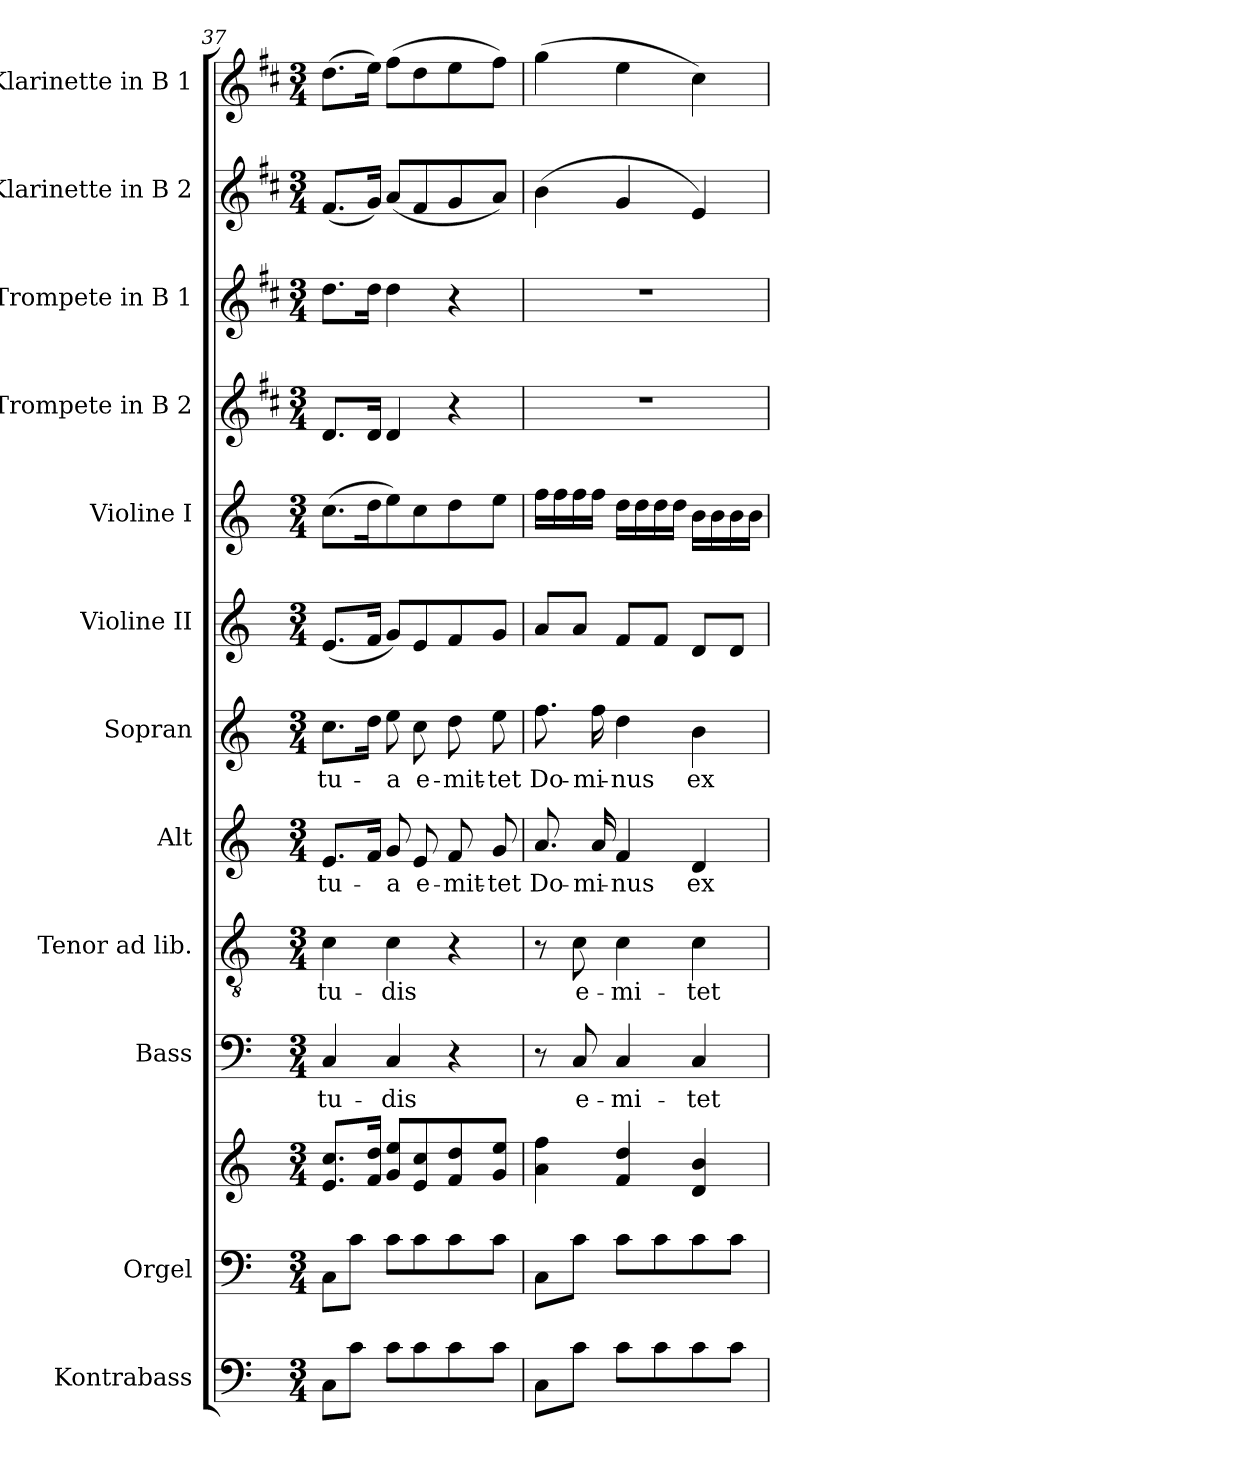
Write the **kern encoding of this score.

**kern	**kern	**kern	**kern	**text	**kern	**text	**kern	**text	**kern	**text	**kern	**kern	**kern	**kern	**kern	**kern
*part12	*part11	*part11	*part10	*part10	*part9	*part9	*part8	*part8	*part7	*part7	*part6	*part5	*part4	*part3	*part2	*part1
*staff13	*staff12	*staff11	*staff10	*staff10	*staff9	*staff9	*staff8	*staff8	*staff7	*staff7	*staff6	*staff5	*staff4	*staff3	*staff2	*staff1
*I"Kontrabass	*I"Orgel	*	*I"Bass	*	*I"Tenor ad lib.	*	*I"Alt	*	*I"Sopran	*	*I"Violine II	*I"Violine I	*I"Trompete in B 2	*I"Trompete in B 1	*I"Klarinette in B 2	*I"Klarinette in B 1
*I'Kb.	*I'Org.	*	*I'B	*	*I'T	*	*I'A	*	*I'S	*	*I'Vl. II	*I'Vl. I	*	*	*	*
*clefF4	*clefF4	*clefG2	*clefF4	*	*clefGv2	*	*clefG2	*	*clefG2	*	*clefG2	*clefG2	*clefG2	*clefG2	*clefG2	*clefG2
*ITrd7c12	*	*	*	*	*	*	*	*	*	*	*	*	*ITrd1c2	*ITrd1c2	*ITrd1c2	*ITrd1c2
*k[]	*k[]	*k[]	*k[]	*	*k[]	*	*k[]	*	*k[]	*	*k[]	*k[]	*k[]	*k[]	*k[]	*k[]
*C:	*C:	*C:	*C:	*	*C:	*	*C:	*	*C:	*	*C:	*C:	*C:	*C:	*C:	*C:
*M3/4	*M3/4	*M3/4	*M3/4	*	*M3/4	*	*M3/4	*	*M3/4	*	*M3/4	*M3/4	*M3/4	*M3/4	*M3/4	*M3/4
=37	=37	=37	=37	=37	=37	=37	=37	=37	=37	=37	=37	=37	=37	=37	=37	=37
!	!	!	!	!LO:LY:b	!	!LO:LY:b	!	!LO:LY:b	!	!LO:LY:b	!	!	!	!	!	!
8CC\L	8C\L	8.e/ 8.cc/L	4C/	-tu-	4c\	-tu-	8.e/L	tu-	8.cc\L	tu-	(<8.e/L	(>8.cc\L	8.c/L	8.cc\L	(<8.e/L	(>8.cc\L
8C\J	8c\J	.	.	.	.	.	.	.	.	.	.	.	.	.	.	.
.	.	16f/ 16dd/Jk	.	.	.	.	16f/Jk	.	16dd\Jk	.	16f/Jk	16dd\k	16c/Jk	16cc\Jk	16f/Jk)	16dd\Jk)
!	!	!	!	!LO:LY:b	!	!LO:LY:b	!	!LO:LY:b	!	!LO:LY:b	!	!	!	!	!	!
8C\L	8c\L	8g/ 8ee/L	4C/	-dis	4c\	-dis	8g/	-a	8ee\	-a	8g/L)	8ee\)	4c/	4cc\	(<8g/L	(>8ee\L
!	!	!	!	!	!	!	!	!LO:LY:b	!	!LO:LY:b	!	!	!	!	!	!
8C\	8c\	8e/ 8cc/	.	.	.	.	8e/	e-	8cc\	e-	8e/	8cc\	.	.	8e/	8cc\
!	!	!	!	!	!	!	!	!LO:LY:b	!	!LO:LY:b	!	!	!	!	!	!
8C\	8c\	8f/ 8dd/	4r	.	4r	.	8f/	-mit-	8dd\	-mit-	8f/	8dd\	4r	4r	8f/	8dd\
!	!	!	!	!	!	!	!	!LO:LY:b	!	!LO:LY:b	!	!	!	!	!	!
8C\J	8c\J	8g/ 8ee/J	.	.	.	.	8g/	-tet	8ee\	-tet	8g/J	8ee\J	.	.	8g/J)	8ee\J)
=38	=38	=38	=38	=38	=38	=38	=38	=38	=38	=38	=38	=38	=38	=38	=38	=38
!	!	!	!	!	!	!	!	!LO:LY:b	!	!LO:LY:b	!	!	!	!	!	!
8CC\L	8C\L	4a\ 4ff\	8r	.	8r	.	8.a/	Do-	8.ff\	Do-	8a/L	16ff\LL	2.r	2.r	(>4a\	(>4ff\
.	.	.	.	.	.	.	.	.	.	.	.	16ff\	.	.	.	.
!	!	!	!	!LO:LY:b	!	!LO:LY:b	!	!	!	!	!	!	!	!	!	!
8C\J	8c\J	.	8C/	e-	8c\	e-	.	.	.	.	8a/J	16ff\	.	.	.	.
!	!	!	!	!	!	!	!	!LO:LY:b	!	!LO:LY:b	!	!	!	!	!	!
.	.	.	.	.	.	.	16a/	-mi-	16ff\	-mi-	.	16ff\JJ	.	.	.	.
!	!	!	!	!LO:LY:b	!	!LO:LY:b	!	!LO:LY:b	!	!LO:LY:b	!	!	!	!	!	!
8C\L	8c\L	4f/ 4dd/	4C/	-mi-	4c\	-mi-	4f/	-nus	4dd\	-nus	8f/L	16dd\LL	.	.	4f/	4dd\
.	.	.	.	.	.	.	.	.	.	.	.	16dd\	.	.	.	.
8C\	8c\	.	.	.	.	.	.	.	.	.	8f/J	16dd\	.	.	.	.
.	.	.	.	.	.	.	.	.	.	.	.	16dd\JJ	.	.	.	.
!	!	!	!	!LO:LY:b	!	!LO:LY:b	!	!LO:LY:b	!	!LO:LY:b	!	!	!	!	!	!
8C\	8c\	4d/ 4b/	4C/	-tet	4c\	-tet	4d/	ex	4b\	ex	8d/L	16b\LL	.	.	4d/)	4b\)
.	.	.	.	.	.	.	.	.	.	.	.	16b\	.	.	.	.
8C\J	8c\J	.	.	.	.	.	.	.	.	.	8d/J	16b\	.	.	.	.
.	.	.	.	.	.	.	.	.	.	.	.	16b\JJ	.	.	.	.
=	=	=	=	=	=	=	=	=	=	=	=	=	=	=	=	=
*-	*-	*-	*-	*-	*-	*-	*-	*-	*-	*-	*-	*-	*-	*-	*-	*-
